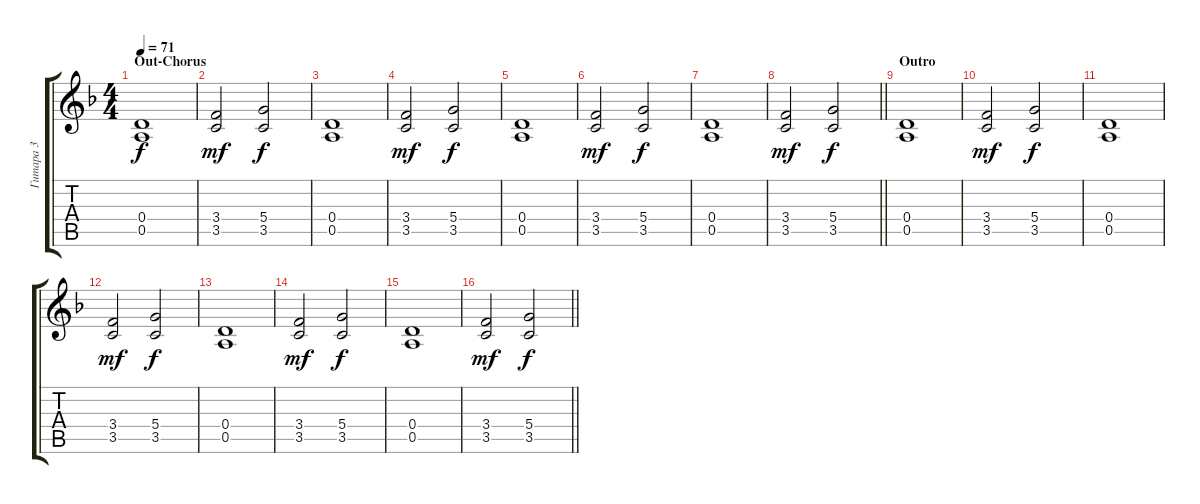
\track ("Гитара 3" "Гитара 3") {instrument distortionguitar}
\staff {score tabs}
\tuning (E4 B3 G3 D3 A2 E2) {hide}
\ts (4 4)
\section ("" "Out-Chorus")
\tempo 71
\clef g2
\ks dminor
(0.4 0.5).1{dy f} |
(3.4 3.5).2{dy mf} (5.4 3.5).2{dy f} |
(0.4 0.5).1 |
(3.4 3.5).2{dy mf} (5.4 3.5).2{dy f} |
(0.4 0.5).1 |
(3.4 3.5).2{dy mf} (5.4 3.5).2{dy f} |
(0.4 0.5).1 |
\barLineRight lightlight
(3.4 3.5).2{dy mf} (5.4 3.5).2{dy f} |
\section ("" "Outro")
(0.4 0.5).1 |
(3.4 3.5).2{dy mf} (5.4 3.5).2{dy f} |
(0.4 0.5).1 |
(3.4 3.5).2{dy mf} (5.4 3.5).2{dy f} |
(0.4 0.5).1 |
(3.4 3.5).2{dy mf} (5.4 3.5).2{dy f} |
(0.4 0.5).1 |
\barLineRight lightlight
(3.4 3.5).2{dy mf} (5.4 3.5).2{dy f}
